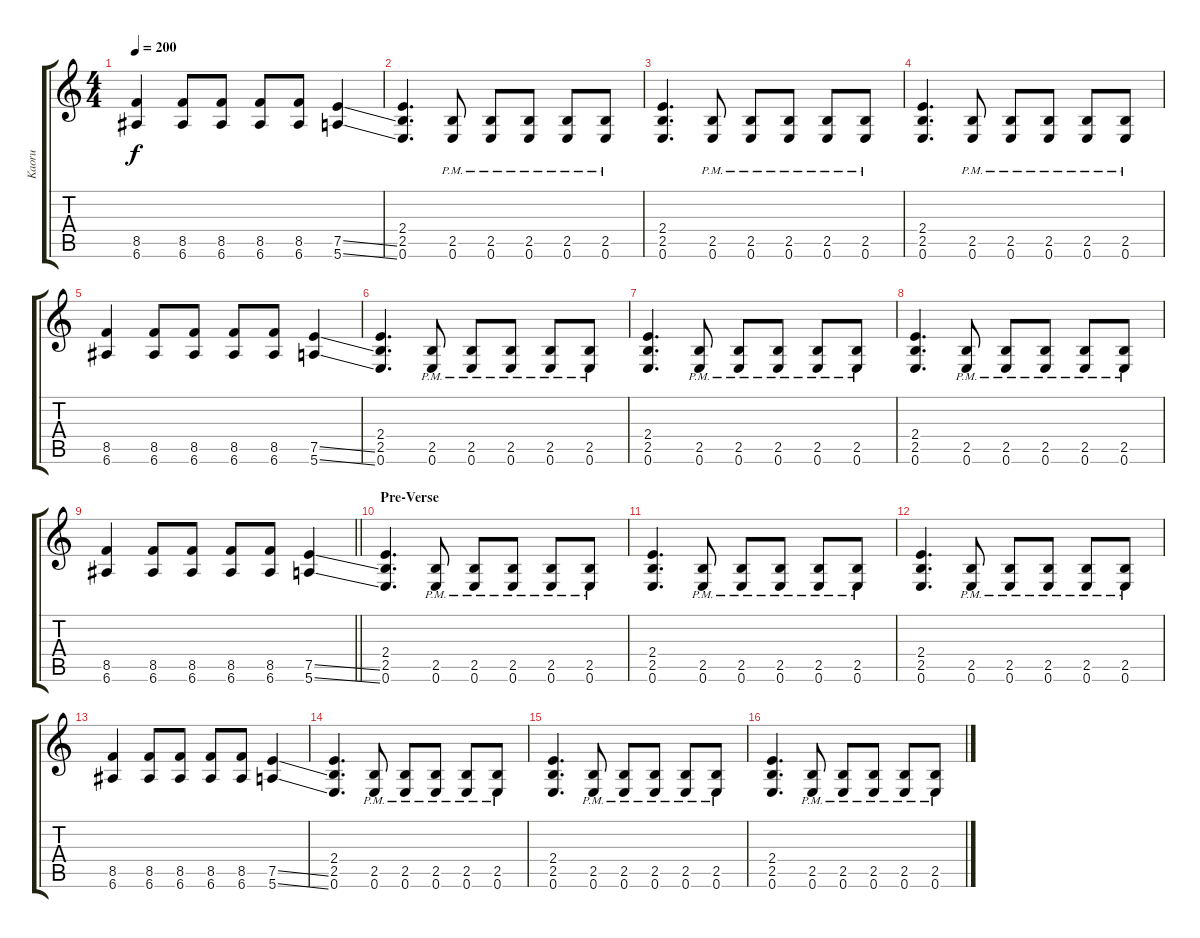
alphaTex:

\track ("Kaoru" "Kaoru") {instrument distortionguitar}
\staff {score tabs}
\tuning (E4 B3 G3 D3 A2 E2) {hide}
\ts (4 4)
\tempo 200
\clef g2
\ks c
(8.5 6.6).4{dy f} (8.5 6.6).8 (8.5 6.6).8 (8.5 6.6).8 (8.5 6.6).8 (7.5{ss} 5.6{ss}).4 |
(2.4 2.5 0.6).4{d} (2.5{pm} 0.6{pm}).8 (2.5{pm} 0.6{pm}).8 (2.5{pm} 0.6{pm}).8 (2.5{pm} 0.6{pm}).8 (2.5{pm} 0.6{pm}).8 |
(2.4 2.5 0.6).4{d} (2.5{pm} 0.6{pm}).8 (2.5{pm} 0.6{pm}).8 (2.5{pm} 0.6{pm}).8 (2.5{pm} 0.6{pm}).8 (2.5{pm} 0.6{pm}).8 |
(2.4 2.5 0.6).4{d} (2.5{pm} 0.6{pm}).8 (2.5{pm} 0.6{pm}).8 (2.5{pm} 0.6{pm}).8 (2.5{pm} 0.6{pm}).8 (2.5{pm} 0.6{pm}).8 |
(8.5 6.6).4 (8.5 6.6).8 (8.5 6.6).8 (8.5 6.6).8 (8.5 6.6).8 (7.5{ss} 5.6{ss}).4 |
(2.4 2.5 0.6).4{d} (2.5{pm} 0.6{pm}).8 (2.5{pm} 0.6{pm}).8 (2.5{pm} 0.6{pm}).8 (2.5{pm} 0.6{pm}).8 (2.5{pm} 0.6{pm}).8 |
(2.4 2.5 0.6).4{d} (2.5{pm} 0.6{pm}).8 (2.5{pm} 0.6{pm}).8 (2.5{pm} 0.6{pm}).8 (2.5{pm} 0.6{pm}).8 (2.5{pm} 0.6{pm}).8 |
(2.4 2.5 0.6).4{d} (2.5{pm} 0.6{pm}).8 (2.5{pm} 0.6{pm}).8 (2.5{pm} 0.6{pm}).8 (2.5{pm} 0.6{pm}).8 (2.5{pm} 0.6{pm}).8 |
\barLineRight lightlight
(8.5 6.6).4 (8.5 6.6).8 (8.5 6.6).8 (8.5 6.6).8 (8.5 6.6).8 (7.5{ss} 5.6{ss}).4 |
\section ("" "Pre-Verse")
(2.4 2.5 0.6).4{d} (2.5{pm} 0.6{pm}).8 (2.5{pm} 0.6{pm}).8 (2.5{pm} 0.6{pm}).8 (2.5{pm} 0.6{pm}).8 (2.5{pm} 0.6{pm}).8 |
(2.4 2.5 0.6).4{d} (2.5{pm} 0.6{pm}).8 (2.5{pm} 0.6{pm}).8 (2.5{pm} 0.6{pm}).8 (2.5{pm} 0.6{pm}).8 (2.5{pm} 0.6{pm}).8 |
(2.4 2.5 0.6).4{d} (2.5{pm} 0.6{pm}).8 (2.5{pm} 0.6{pm}).8 (2.5{pm} 0.6{pm}).8 (2.5{pm} 0.6{pm}).8 (2.5{pm} 0.6{pm}).8 |
(8.5 6.6).4 (8.5 6.6).8 (8.5 6.6).8 (8.5 6.6).8 (8.5 6.6).8 (7.5{ss} 5.6{ss}).4 |
(2.4 2.5 0.6).4{d} (2.5{pm} 0.6{pm}).8 (2.5{pm} 0.6{pm}).8 (2.5{pm} 0.6{pm}).8 (2.5{pm} 0.6{pm}).8 (2.5{pm} 0.6{pm}).8 |
(2.4 2.5 0.6).4{d} (2.5{pm} 0.6{pm}).8 (2.5{pm} 0.6{pm}).8 (2.5{pm} 0.6{pm}).8 (2.5{pm} 0.6{pm}).8 (2.5{pm} 0.6{pm}).8 |
(2.4 2.5 0.6).4{d} (2.5{pm} 0.6{pm}).8 (2.5{pm} 0.6{pm}).8 (2.5{pm} 0.6{pm}).8 (2.5{pm} 0.6{pm}).8 (2.5{pm} 0.6{pm}).8
